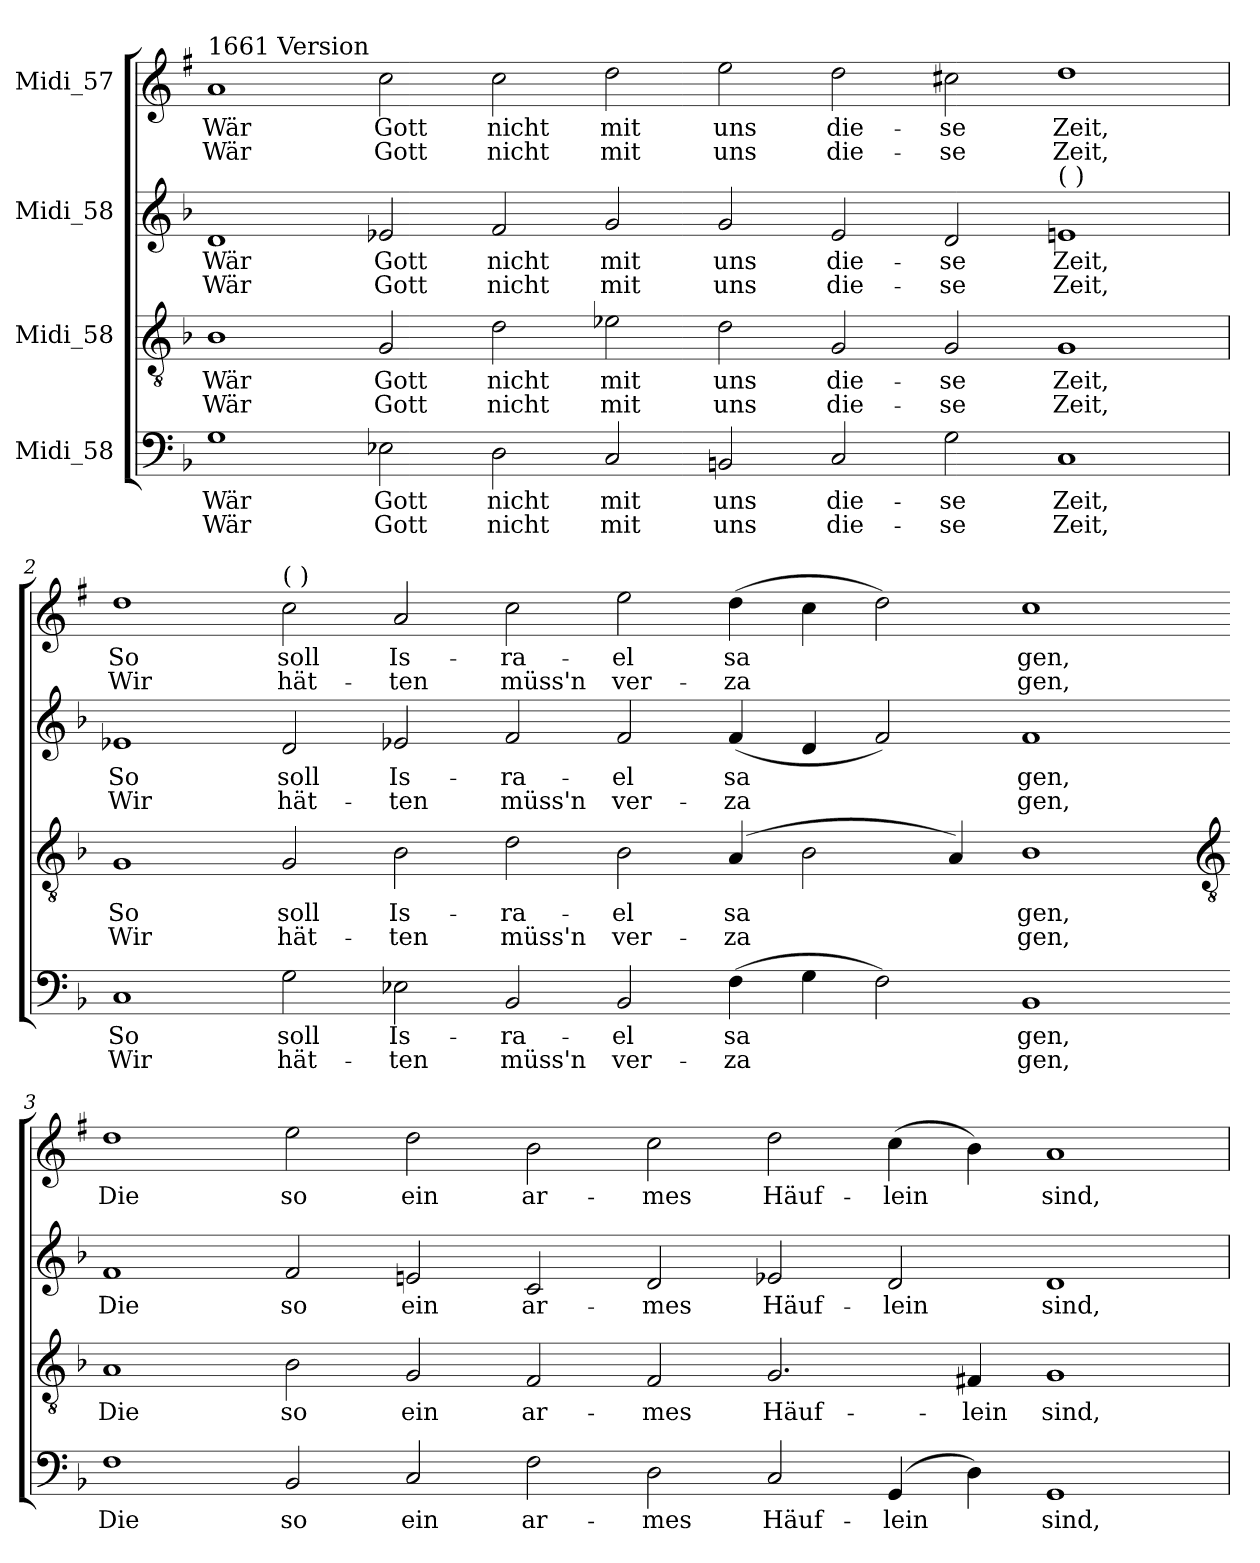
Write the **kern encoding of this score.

**kern	**text	**text	**kern	**text	**text	**kern	**text	**text	**kern	**text	**text
*part4	*part4	*part4	*part3	*part3	*part3	*part2	*part2	*part2	*part1	*part1	*part1
*staff4	*staff4	*staff4	*staff3	*staff3	*staff3	*staff2	*staff2	*staff2	*staff1	*staff1	*staff1
*I"Midi_58	*	*	*I"Midi_58	*	*	*I"Midi_58	*	*	*I"Midi_57	*	*
*clefF4	*	*	*clefGv2	*	*	*clefG2	*	*	*clefG2	*	*
*	*	*	*	*	*	*	*	*	*ITrd1c2	*	*
*k[b-]	*	*	*k[b-]	*	*	*k[b-]	*	*	*k[b-]	*	*
*F:	*	*	*F:	*	*	*F:	*	*	*F:	*	*
=1	=1	=1	=1	=1	=1	=1	=1	=1	=1	=1	=1
!	!	!	!	!	!	!	!	!	!LO:TX:a:t=1661 Version	!	!
!	!LO:LY:b	!LO:LY:b	!	!LO:LY:b	!LO:LY:b	!	!LO:LY:b	!LO:LY:b	!	!LO:LY:b	!LO:LY:b
1G	Wär	Wär	1B-	Wär	Wär	1d	Wär	Wär	1g	Wär	Wär
!	!LO:LY:b	!LO:LY:b	!	!LO:LY:b	!LO:LY:b	!	!LO:LY:b	!LO:LY:b	!	!LO:LY:b	!LO:LY:b
2E-X	Gott	Gott	2G	Gott	Gott	2e-X	Gott	Gott	2b-	Gott	Gott
!	!LO:LY:b	!LO:LY:b	!	!LO:LY:b	!LO:LY:b	!	!LO:LY:b	!LO:LY:b	!	!LO:LY:b	!LO:LY:b
2D	nicht	nicht	2d	nicht	nicht	2f	nicht	nicht	2b-	nicht	nicht
!	!LO:LY:b	!LO:LY:b	!	!LO:LY:b	!LO:LY:b	!	!LO:LY:b	!LO:LY:b	!	!LO:LY:b	!LO:LY:b
2C	mit	mit	2e-X	mit	mit	2g	mit	mit	2cc	mit	mit
!	!LO:LY:b	!LO:LY:b	!	!LO:LY:b	!LO:LY:b	!	!LO:LY:b	!LO:LY:b	!	!LO:LY:b	!LO:LY:b
2BBn	uns	uns	2d	uns	uns	2g	uns	uns	2dd	uns	uns
!	!LO:LY:b	!LO:LY:b	!	!LO:LY:b	!LO:LY:b	!	!LO:LY:b	!LO:LY:b	!	!LO:LY:b	!LO:LY:b
2C	die-	-die-	2G	die-	-die-	2e-	die-	-die-	2cc	die-	-die-
!	!LO:LY:b	!LO:LY:b	!	!LO:LY:b	!LO:LY:b	!	!LO:LY:b	!LO:LY:b	!	!LO:LY:b	!LO:LY:b
2G	-se	se	2G	-se	se	2d	-se	se	2bn	-se	se
!	!	!	!	!	!	!LO:TX:a:t=(  )	!	!	!	!	!
!	!LO:LY:b	!LO:LY:b	!	!LO:LY:b	!LO:LY:b	!	!LO:LY:b	!LO:LY:b	!	!LO:LY:b	!LO:LY:b
1C	Zeit,	Zeit,	1G	Zeit,	Zeit,	1e	Zeit,	Zeit,	1cc	Zeit,	Zeit,
=2	=2	=2	=2	=2	=2	=2	=2	=2	=2	=2	=2
!	!LO:LY:b	!LO:LY:b	!	!LO:LY:b	!LO:LY:b	!	!LO:LY:b	!LO:LY:b	!	!LO:LY:b	!LO:LY:b
1C	So	Wir	1G	So	Wir	1e-X	So	Wir	1cc	So	Wir
!	!	!	!	!	!	!	!	!	!LO:TX:a:t=(  )	!	!
!	!LO:LY:b	!LO:LY:b	!	!LO:LY:b	!LO:LY:b	!	!LO:LY:b	!LO:LY:b	!	!LO:LY:b	!LO:LY:b
2G	soll	hät-	2G	soll	hät-	2d	soll	hät-	2b-	soll	hät-
!	!LO:LY:b	!LO:LY:b	!	!LO:LY:b	!LO:LY:b	!	!LO:LY:b	!LO:LY:b	!	!LO:LY:b	!LO:LY:b
2E-X	-Is-	-ten	2B-	-Is-	-ten	2e-X	-Is-	-ten	2g	-Is-	-ten
!	!LO:LY:b	!LO:LY:b	!	!LO:LY:b	!LO:LY:b	!	!LO:LY:b	!LO:LY:b	!	!LO:LY:b	!LO:LY:b
2BB-	ra-	-müss'n	2d	ra-	-müss'n	2f	ra-	-müss'n	2b-	ra-	-müss'n
!	!LO:LY:b	!LO:LY:b	!	!LO:LY:b	!LO:LY:b	!	!LO:LY:b	!LO:LY:b	!	!LO:LY:b	!LO:LY:b
2BB-	el	ver-	2B-	el	ver-	2f	el	ver-	2dd	el	ver-
!	!LO:LY:b	!LO:LY:b	!	!LO:LY:b	!LO:LY:b	!	!LO:LY:b	!LO:LY:b	!	!LO:LY:b	!LO:LY:b
(>4F	-sa	za	(>4A	-sa	za	(<4f	-sa	za	(>4cc	-sa	za
4G	.	.	2B-	.	.	4d	.	.	4b-	.	.
2F)	.	.	.	.	.	2f)	.	.	2cc)	.	.
.	.	.	4A)	.	.	.	.	.	.	.	.
!	!LO:LY:b	!LO:LY:b	!	!LO:LY:b	!LO:LY:b	!	!LO:LY:b	!LO:LY:b	!	!LO:LY:b	!LO:LY:b
1BB-	gen,	gen,	1B-	gen,	gen,	1f	gen,	gen,	1b-	gen,	gen,
!!LO:LB:g=z
=3-	=3-	=3-	=3-	=3-	=3-	=3-	=3-	=3-	=3-	=3-	=3-
*	*	*	*clefGv2	*	*	*	*	*	*	*	*
!	!LO:LY:b	!	!	!LO:LY:b	!	!	!LO:LY:b	!	!	!LO:LY:b	!
1F	Die	.	1A	Die	.	1f	Die	.	1cc	Die	.
!	!LO:LY:b	!	!	!LO:LY:b	!	!	!LO:LY:b	!	!	!LO:LY:b	!
2BB-	so	.	2B-	so	.	2f	so	.	2dd	so	.
!	!LO:LY:b	!	!	!LO:LY:b	!	!	!LO:LY:b	!	!	!LO:LY:b	!
2C	ein	.	2G	ein	.	2e	ein	.	2cc	ein	.
!	!LO:LY:b	!	!	!LO:LY:b	!	!	!LO:LY:b	!	!	!LO:LY:b	!
2F	ar-	.	2F	ar-	.	2c	ar-	.	2a	ar-	.
!	!LO:LY:b	!	!	!LO:LY:b	!	!	!LO:LY:b	!	!	!LO:LY:b	!
2D	-mes	.	2F	-mes	.	2d	-mes	.	2b-	-mes	.
!	!LO:LY:b	!	!	!LO:LY:b	!	!	!LO:LY:b	!	!	!LO:LY:b	!
2C	Häuf-	.	2.G	Häuf-	.	2e-X	Häuf-	.	2cc	Häuf-	.
!	!LO:LY:b	!	!	!	!	!	!LO:LY:b	!	!	!LO:LY:b	!
(>4GG	-lein	.	.	.	.	2d	-lein	.	(>4b-	-lein	.
!	!	!	!	!LO:LY:b	!	!	!	!	!	!	!
4D)	.	.	4F#X	-lein	.	.	.	.	4a)	.	.
!	!LO:LY:b	!	!	!LO:LY:b	!	!	!LO:LY:b	!	!	!LO:LY:b	!
1GG	sind,	.	1G	sind,	.	1d	sind,	.	1g	sind,	.
=	=	=	=	=	=	=	=	=	=	=	=
*-	*-	*-	*-	*-	*-	*-	*-	*-	*-	*-	*-
